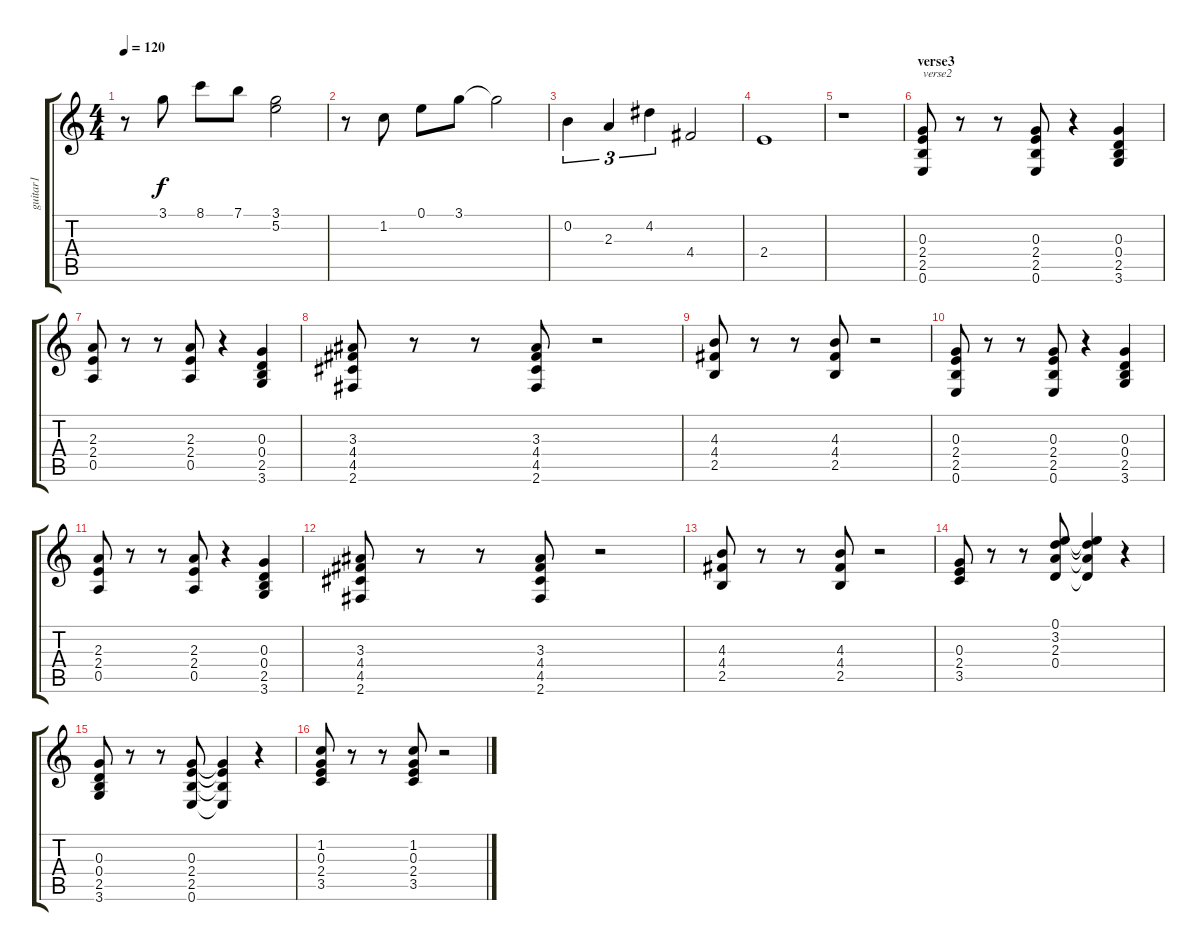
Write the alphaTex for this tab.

\track ("guitar1" "guitar1") {instrument overdrivenguitar}
\staff {score tabs}
\tuning (E4 B3 G3 D3 A2 E2) {hide}
\ts (4 4)
\tempo 120
\clef g2
\ks c
r.8{dy f} 3.1.8 8.1.8 7.1.8 (3.1 5.2).2 |
r.8 1.2.8 0.1.8 3.1.8 3.1{t}.2 |
0.2.4{tu (3 2)} 2.3.4{tu (3 2)} 4.2.4{tu (3 2)} 4.4.2 |
2.4.1 |
r.1 |
\section ("" "verse3")
(0.3 2.4 2.5 0.6).8{txt "verse2"} r.8 r.8 (0.3 2.4 2.5 0.6).8 r.4 (0.3 0.4 2.5 3.6).4 |
(2.3 2.4 0.5).8 r.8 r.8 (2.3 2.4 0.5).8 r.4 (0.3 0.4 2.5 3.6).4 |
(3.3 4.4 4.5 2.6).8 r.8 r.8 (3.3 4.4 4.5 2.6).8 r.2 |
(4.3 4.4 2.5).8 r.8 r.8 (4.3 4.4 2.5).8 r.2 |
(0.3 2.4 2.5 0.6).8 r.8 r.8 (0.3 2.4 2.5 0.6).8 r.4 (0.3 0.4 2.5 3.6).4 |
(2.3 2.4 0.5).8 r.8 r.8 (2.3 2.4 0.5).8 r.4 (0.3 0.4 2.5 3.6).4 |
(3.3 4.4 4.5 2.6).8 r.8 r.8 (3.3 4.4 4.5 2.6).8 r.2 |
(4.3 4.4 2.5).8 r.8 r.8 (4.3 4.4 2.5).8 r.2 |
(0.3 2.4 3.5).8 r.8 r.8 (0.1 3.2 2.3 0.4).8 (0.1{t} 3.2{t} 2.3{t} 0.4{t}).4 r.4 |
(0.3 0.4 2.5 3.6).8 r.8 r.8 (0.3 2.4 2.5 0.6).8 (0.3{t} 2.4{t} 2.5{t} 0.6{t}).4 r.4 |
(1.2 0.3 2.4 3.5).8 r.8 r.8 (1.2 0.3 2.4 3.5).8 r.2
